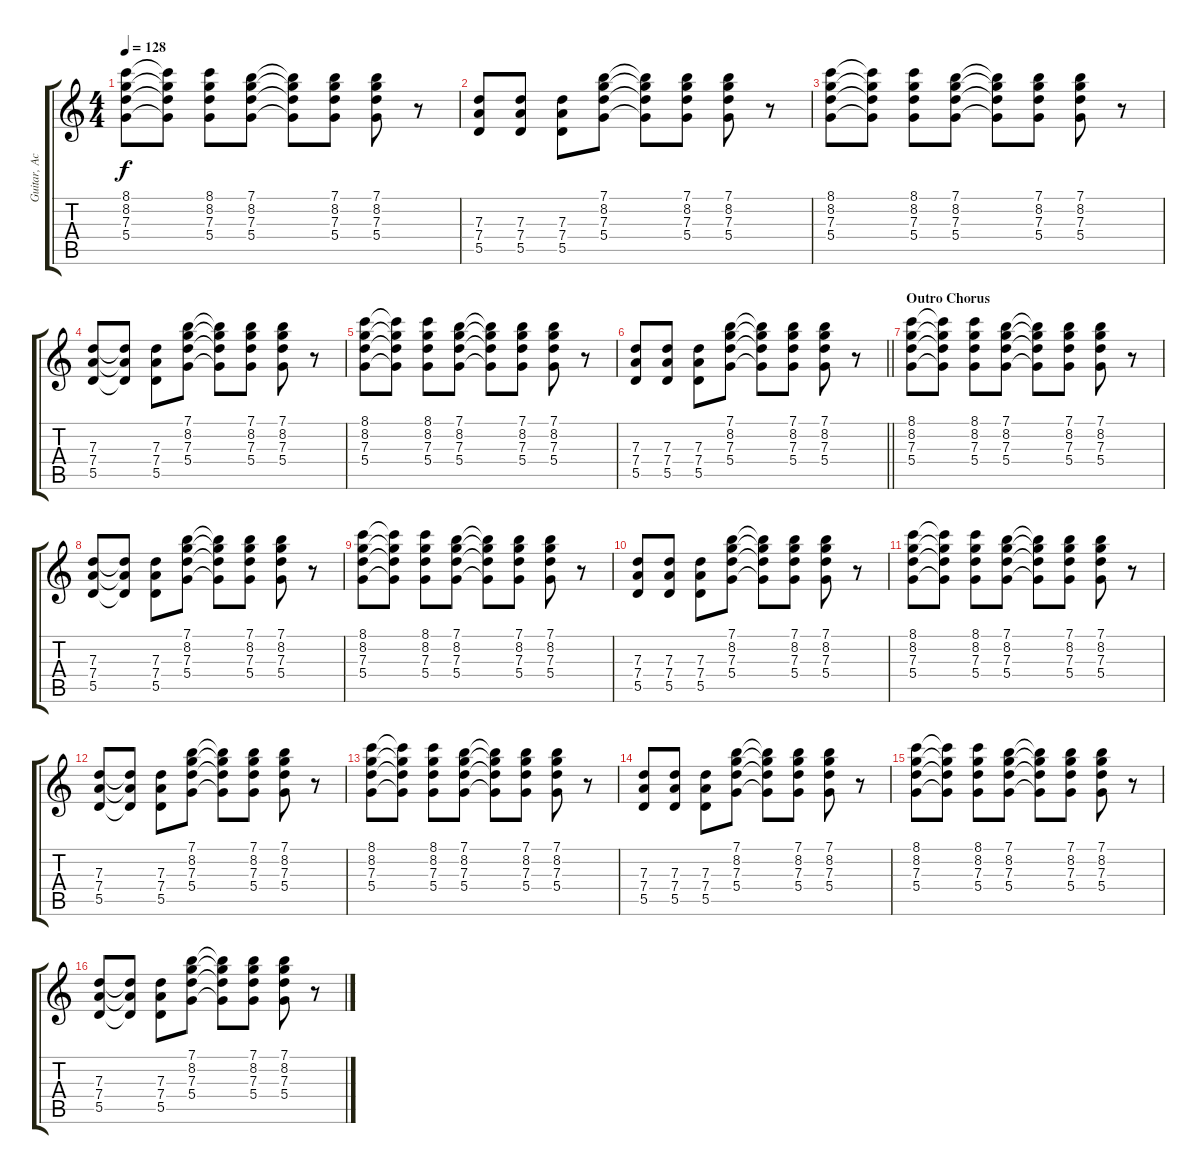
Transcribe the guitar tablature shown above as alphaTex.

\track ("Guitar, Acoustic" "Guitar, Ac") {instrument acousticguitarsteel}
\staff {score tabs}
\tuning (E4 B3 G3 D3 A2 E2) {hide}
\ts (4 4)
\tempo 128
\clef g2
\ks c
(8.1 8.2 7.3 5.4).8{dy f} (8.1{t} 8.2{t} 7.3{t} 5.4{t}).8 (8.1 8.2 7.3 5.4).8 (7.1 8.2 7.3 5.4).8 (7.1{t} 8.2{t} 7.3{t} 5.4{t}).8 (7.1 8.2 7.3 5.4).8 (7.1 8.2 7.3 5.4).8 r.8 |
(7.3 7.4 5.5).8 (7.3 7.4 5.5).8 (7.3 7.4 5.5).8 (7.1 8.2 7.3 5.4).8 (7.1{t} 8.2{t} 7.3{t} 5.4{t}).8 (7.1 8.2 7.3 5.4).8 (7.1 8.2 7.3 5.4).8 r.8 |
(8.1 8.2 7.3 5.4).8 (8.1{t} 8.2{t} 7.3{t} 5.4{t}).8 (8.1 8.2 7.3 5.4).8 (7.1 8.2 7.3 5.4).8 (7.1{t} 8.2{t} 7.3{t} 5.4{t}).8 (7.1 8.2 7.3 5.4).8 (7.1 8.2 7.3 5.4).8 r.8 |
(7.3 7.4 5.5).8 (7.3{t} 7.4{t} 5.5{t}).8 (7.3 7.4 5.5).8 (7.1 8.2 7.3 5.4).8 (7.1{t} 8.2{t} 7.3{t} 5.4{t}).8 (7.1 8.2 7.3 5.4).8 (7.1 8.2 7.3 5.4).8 r.8 |
(8.1 8.2 7.3 5.4).8 (8.1{t} 8.2{t} 7.3{t} 5.4{t}).8 (8.1 8.2 7.3 5.4).8 (7.1 8.2 7.3 5.4).8 (7.1{t} 8.2{t} 7.3{t} 5.4{t}).8 (7.1 8.2 7.3 5.4).8 (7.1 8.2 7.3 5.4).8 r.8 |
\barLineRight lightlight
(7.3 7.4 5.5).8 (7.3 7.4 5.5).8 (7.3 7.4 5.5).8 (7.1 8.2 7.3 5.4).8 (7.1{t} 8.2{t} 7.3{t} 5.4{t}).8 (7.1 8.2 7.3 5.4).8 (7.1 8.2 7.3 5.4).8 r.8 |
\section ("" "Outro Chorus")
(8.1 8.2 7.3 5.4).8 (8.1{t} 8.2{t} 7.3{t} 5.4{t}).8 (8.1 8.2 7.3 5.4).8 (7.1 8.2 7.3 5.4).8 (7.1{t} 8.2{t} 7.3{t} 5.4{t}).8 (7.1 8.2 7.3 5.4).8 (7.1 8.2 7.3 5.4).8 r.8 |
(7.3 7.4 5.5).8 (7.3{t} 7.4{t} 5.5{t}).8 (7.3 7.4 5.5).8 (7.1 8.2 7.3 5.4).8 (7.1{t} 8.2{t} 7.3{t} 5.4{t}).8 (7.1 8.2 7.3 5.4).8 (7.1 8.2 7.3 5.4).8 r.8 |
(8.1 8.2 7.3 5.4).8 (8.1{t} 8.2{t} 7.3{t} 5.4{t}).8 (8.1 8.2 7.3 5.4).8 (7.1 8.2 7.3 5.4).8 (7.1{t} 8.2{t} 7.3{t} 5.4{t}).8 (7.1 8.2 7.3 5.4).8 (7.1 8.2 7.3 5.4).8 r.8 |
(7.3 7.4 5.5).8 (7.3 7.4 5.5).8 (7.3 7.4 5.5).8 (7.1 8.2 7.3 5.4).8 (7.1{t} 8.2{t} 7.3{t} 5.4{t}).8 (7.1 8.2 7.3 5.4).8 (7.1 8.2 7.3 5.4).8 r.8 |
(8.1 8.2 7.3 5.4).8 (8.1{t} 8.2{t} 7.3{t} 5.4{t}).8 (8.1 8.2 7.3 5.4).8 (7.1 8.2 7.3 5.4).8 (7.1{t} 8.2{t} 7.3{t} 5.4{t}).8 (7.1 8.2 7.3 5.4).8 (7.1 8.2 7.3 5.4).8 r.8 |
(7.3 7.4 5.5).8 (7.3{t} 7.4{t} 5.5{t}).8 (7.3 7.4 5.5).8 (7.1 8.2 7.3 5.4).8 (7.1{t} 8.2{t} 7.3{t} 5.4{t}).8 (7.1 8.2 7.3 5.4).8 (7.1 8.2 7.3 5.4).8 r.8 |
(8.1 8.2 7.3 5.4).8 (8.1{t} 8.2{t} 7.3{t} 5.4{t}).8 (8.1 8.2 7.3 5.4).8 (7.1 8.2 7.3 5.4).8 (7.1{t} 8.2{t} 7.3{t} 5.4{t}).8 (7.1 8.2 7.3 5.4).8 (7.1 8.2 7.3 5.4).8 r.8 |
(7.3 7.4 5.5).8 (7.3 7.4 5.5).8 (7.3 7.4 5.5).8 (7.1 8.2 7.3 5.4).8 (7.1{t} 8.2{t} 7.3{t} 5.4{t}).8 (7.1 8.2 7.3 5.4).8 (7.1 8.2 7.3 5.4).8 r.8 |
(8.1 8.2 7.3 5.4).8 (8.1{t} 8.2{t} 7.3{t} 5.4{t}).8 (8.1 8.2 7.3 5.4).8 (7.1 8.2 7.3 5.4).8 (7.1{t} 8.2{t} 7.3{t} 5.4{t}).8 (7.1 8.2 7.3 5.4).8 (7.1 8.2 7.3 5.4).8 r.8 |
(7.3 7.4 5.5).8 (7.3{t} 7.4{t} 5.5{t}).8 (7.3 7.4 5.5).8 (7.1 8.2 7.3 5.4).8 (7.1{t} 8.2{t} 7.3{t} 5.4{t}).8 (7.1 8.2 7.3 5.4).8 (7.1 8.2 7.3 5.4).8 r.8
